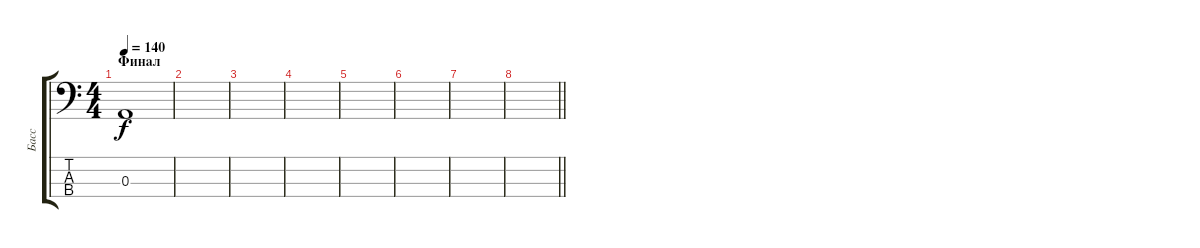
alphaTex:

\track ("Басс" "Басс") {instrument electricbassfinger}
\staff {score tabs}
\tuning (G2 D2 A1 E1) {hide}
\ts (4 4)
\section ("" "Финал")
\tempo 140
\clef f4
\ks c
0.3.1{dy f} |
|
|
|
|
|
|
\barLineRight lightlight
